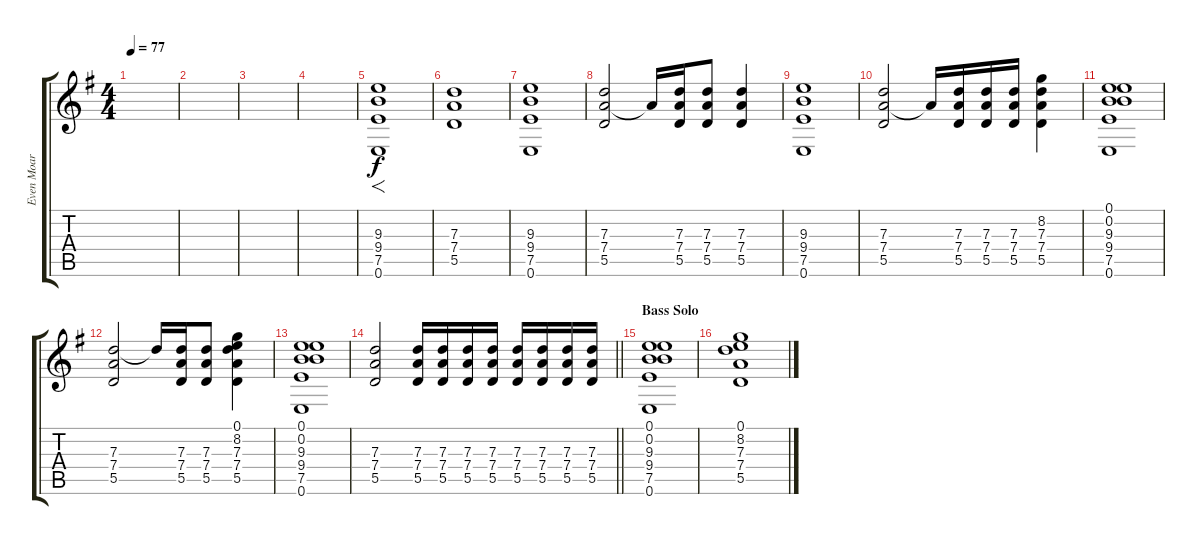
\track ("Even Moar" "Even Moar") {instrument overdrivenguitar}
\staff {score tabs}
\tuning (E4 B3 G3 D3 A2 E2) {hide}
\ts (4 4)
\tempo 77
\clef g2
\ks g
|
|
|
|
(9.3 9.4 7.5 0.6).1{f} |
(7.3 7.4 5.5).1 |
(9.3 9.4 7.5 0.6).1 |
(7.3 7.4 5.5).2 7.4{t}.16 (7.3 7.4 5.5).16 (7.3 7.4 5.5).8 (7.3 7.4 5.5).4 |
(9.3 9.4 7.5 0.6).1 |
(7.3 7.4 5.5).2 7.4{t}.16 (7.3 7.4 5.5).16 (7.3 7.4 5.5).16 (7.3 7.4 5.5).16 (8.2 7.3 7.4 5.5).4 |
(0.1 0.2 9.3 9.4 7.5 0.6).1 |
(7.3 7.4 5.5).2 7.3{t}.16 (7.3 7.4 5.5).16 (7.3 7.4 5.5).8 (0.1 8.2 7.3 7.4 5.5).4 |
(0.1 0.2 9.3 9.4 7.5 0.6).1 |
\barLineRight lightlight
(7.3 7.4 5.5).2 (7.3 7.4 5.5).16 (7.3 7.4 5.5).16 (7.3 7.4 5.5).16 (7.3 7.4 5.5).16 (7.3 7.4 5.5).16 (7.3 7.4 5.5).16 (7.3 7.4 5.5).16 (7.3 7.4 5.5).16 |
\section ("" "Bass Solo")
(0.1 0.2 9.3 9.4 7.5 0.6).1 |
(0.1 8.2 7.3 7.4 5.5).1
